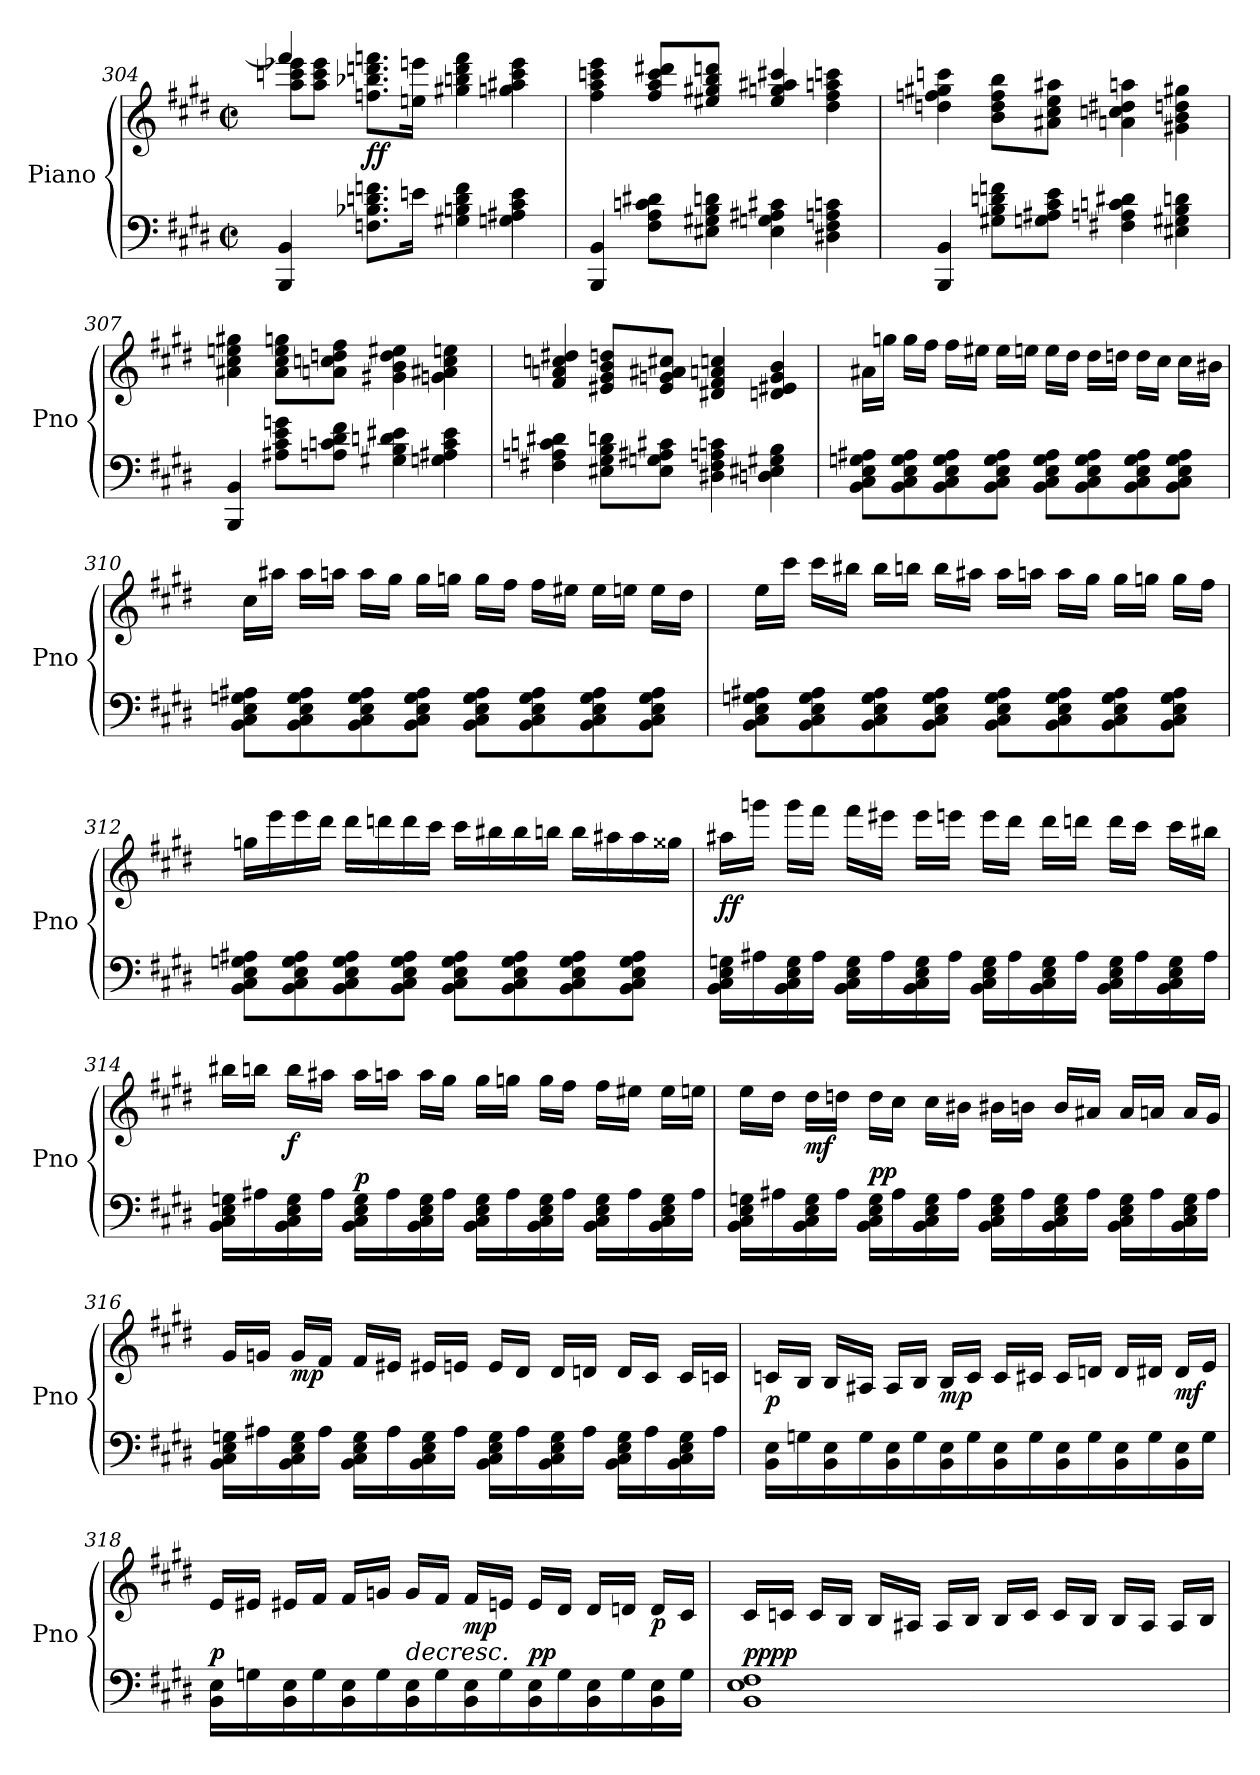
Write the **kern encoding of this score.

**kern	**kern	**dynam
*part1	*part1	*part1
*staff2	*staff1	*staff1/2
*I"Piano	*	*
*I'Pno	*	*
*clefF4	*clefG2	*
*k[f#c#g#d#]	*k[f#c#g#d#]	*
*M4/4	*M4/4	*
*met(c|)	*met(c|)	*
=304	=304	=304
*	*^	*
4BBB/ 4BB/	4fff#/]	8aa\ 8cccn\ 8eee-X\L	.
.	.	8aa\ 8ccc\ 8eee-\J	.
!	!	!	!LO:DY:b
8.Fn\ 8.B-X\ 8.dn\ 8.fn\L	8.ffn\ 8.bb-X\ 8.dddn\ 8.fffn\L	2.ryy	ff
16en\Jk	16een\ 16eeen\Jk	.	.
4G#X\ 4Bn\ 4d\ 4f\	4gg#X\ 4bbn\ 4ddd\ 4fff\	.	.
4Gn\ 4A#X\ 4c#\ 4e\	4ggn\ 4aa#X\ 4ccc\ 4eee\	.	.
*	*v	*v	*
=305	=305	=305
4BBB/ 4BB/	4ff#\ 4aa\ 4cccn\ 4eee\	.
8F#\ 8A\ 8cn\ 8d#X\L	8ff#/ 8aa/ 8ccc/ 8ddd#X/L	.
8E#X\ 8G#X\ 8B\ 8dn\J	8ee#X/ 8gg#X/ 8bb/ 8dddn/J	.
4E#\ 4Gn\ 4A#X\ 4c#X\	4ee#/ 4ggn/ 4aa#X/ 4ccc#X/	.
4D#X\ 4F#\ 4An\ 4cn\	4dd#\ 4ff#\ 4aan\ 4cccn\	.
!!LO:LB:g=z
=306	=306	=306
4BBB/ 4BB/	4ddn\ 4ffn\ 4gg#X\ 4cccn\	.
8G#X\ 8B\ 8dn\ 8fn\L	8b\ 8dd\ 8ff\ 8bb\L	.
8Gn\ 8A#X\ 8c#\ 8e\J	8a#X\ 8cc#\ 8ee\ 8aa#X\J	.
4F#X\ 4An\ 4cn\ 4d#X\	4an\ 4ccn\ 4dd#X\ 4aan\	.
4E#X\ 4G#X\ 4B\ 4dn\	4g#X\ 4b\ 4ddn\ 4gg#X\	.
=307	=307	=307
4BBB/ 4BB/	4a#X\ 4cc#\ 4een\ 4gg#X\	.
8A#X\ 8c#\ 8e\ 8gn\L	8a#\ 8cc#\ 8ee\ 8ggn\L	.
8An\ 8cn\ 8d#\ 8f#\J	8an\ 8ccn\ 8ddn\ 8ff#\J	.
4G#X\ 4B\ 4dn\ 4e#X\	4g#X\ 4b\ 4dd\ 4ee#X\	.
4Gn\ 4A#X\ 4c\ 4e#\	4gn\ 4a#X\ 4cc\ 4een\	.
=308	=308	=308
4F#X\ 4An\ 4cn\ 4d#X\	4f#/ 4an/ 4ccn/ 4dd#X/	.
8E#X\ 8G#\ 8B\ 8dn\L	8e#X/ 8g#/ 8b/ 8ddn/L	.
8E#\ 8Gn\ 8A#X\ 8c#X\J	8e#/ 8gn/ 8a#X/ 8cc#X/J	.
4D#X\ 4F#\ 4An\ 4cn\	4d#X/ 4f#/ 4an/ 4ccn/	.
4Dn\ 4E#X\ 4G#X\ 4B\	4dn/ 4e#X/ 4g/ 4b/	.
!!LO:LB:g=z
=309	=309	=309
!	!	!LO:DY:b=2
!	!	!LO:DY:n=1:b
8BB\ 8C#\ 8E\ 8Gn\ 8A#X\L	16a#X\LL	mp f
.	16ggn\JJ	.
8BB\ 8C#\ 8E\ 8G\ 8A#\	16gg\LL	.
.	16ff#\JJ	.
8BB\ 8C#\ 8E\ 8G\ 8A#\	16ff#\LL	.
.	16ee#X\JJ	.
8BB\ 8C#\ 8E\ 8G\ 8A#\J	16ee#\LL	.
.	16een\JJ	.
8BB\ 8C#\ 8E\ 8G\ 8A#\L	16ee\LL	.
.	16dd#\JJ	.
8BB\ 8C#\ 8E\ 8G\ 8A#\	16dd#\LL	.
.	16ddn\JJ	.
8BB\ 8C#\ 8E\ 8G\ 8A#\	16dd\LL	.
.	16cc#\JJ	.
8BB\ 8C#\ 8E\ 8G\ 8A#\J	16cc#\LL	.
.	16b#X\JJ	.
=310	=310	=310
8BB\ 8C#\ 8E\ 8Gn\ 8A#X\L	16cc#\LL	.
.	16aa#X\JJ	.
8BB\ 8C#\ 8E\ 8G\ 8A#\	16aa#\LL	.
.	16aan\JJ	.
8BB\ 8C#\ 8E\ 8G\ 8A#\	16aa\LL	.
.	16gg#\JJ	.
8BB\ 8C#\ 8E\ 8G\ 8A#\J	16gg#\LL	.
.	16ggn\JJ	.
8BB\ 8C#\ 8E\ 8G\ 8A#\L	16gg\LL	.
.	16ff#\JJ	.
8BB\ 8C#\ 8E\ 8G\ 8A#\	16ff#\LL	.
.	16ee#X\JJ	.
8BB\ 8C#\ 8E\ 8G\ 8A#\	16ee#\LL	.
.	16een\JJ	.
8BB\ 8C#\ 8E\ 8G\ 8A#\J	16ee\LL	.
.	16dd#\JJ	.
!!LO:LB:g=z
=311	=311	=311
8BB\ 8C#\ 8E\ 8Gn\ 8A#X\L	16ee\LL	.
.	16ccc#\JJ	.
8BB\ 8C#\ 8E\ 8G\ 8A#\	16ccc#\LL	.
.	16bb#X\JJ	.
8BB\ 8C#\ 8E\ 8G\ 8A#\	16bb#\LL	.
.	16bbn\JJ	.
8BB\ 8C#\ 8E\ 8G\ 8A#\J	16bb\LL	.
.	16aa#X\JJ	.
8BB\ 8C#\ 8E\ 8G\ 8A#\L	16aa#\LL	.
.	16aan\JJ	.
8BB\ 8C#\ 8E\ 8G\ 8A#\	16aa\LL	.
.	16gg#\JJ	.
8BB\ 8C#\ 8E\ 8G\ 8A#\	16gg#\LL	.
.	16ggn\JJ	.
8BB\ 8C#\ 8E\ 8G\ 8A#\J	16gg\LL	.
.	16ff#\JJ	.
=312	=312	=312
8BB\ 8C#\ 8E\ 8Gn\ 8A#X\L	16ggn\LL	.
.	16eee\	.
8BB\ 8C#\ 8E\ 8G\ 8A#\	16eee\	.
.	16ddd#\JJ	.
8BB\ 8C#\ 8E\ 8G\ 8A#\	16ddd#\LL	.
.	16dddn\	.
8BB\ 8C#\ 8E\ 8G\ 8A#\J	16ddd\	.
.	16ccc#\JJ	.
8BB\ 8C#\ 8E\ 8G\ 8A#\L	16ccc#\LL	.
.	16bb#X\	.
8BB\ 8C#\ 8E\ 8G\ 8A#\	16bb#\	.
.	16bbn\JJ	.
8BB\ 8C#\ 8E\ 8G\ 8A#\	16bb\LL	.
.	16aa#X\	.
8BB\ 8C#\ 8E\ 8G\ 8A#\J	16aa#\	.
.	16gg##X\JJ	.
!!LO:LB:g=z
=313	=313	=313
!	!	!LO:DY:b
16BB!\ 16C#!\ 16E!\ 16Gn!\LL	16aa#X\LL	ff
16A#X!\	16gggn\JJ	.
16BB!\ 16C#!\ 16E!\ 16G!\	16ggg\LL	.
16A#!\JJ	16fff#\JJ	.
16BB!\ 16C#!\ 16E!\ 16G!\LL	16fff#\LL	.
16A#!\	16eee#X\JJ	.
16BB!\ 16C#!\ 16E!\ 16G!\	16eee#\LL	.
16A#!\JJ	16eeen\JJ	.
16BB!\ 16C#!\ 16E!\ 16G!\LL	16eee\LL	.
16A#!\	16ddd#\JJ	.
16BB!\ 16C#!\ 16E!\ 16G!\	16ddd#\LL	.
16A#!\JJ	16dddn\JJ	.
16BB!\ 16C#!\ 16E!\ 16G!\LL	16ddd\LL	.
16A#!\	16ccc#\JJ	.
16BB!\ 16C#!\ 16E!\ 16G!\	16ccc#\LL	.
16A#!\JJ	16bb#X\JJ	.
=314	=314	=314
16BB!\ 16C#!\ 16E!\ 16Gn!\LL	16bb#X\LL	.
16A#X!\	16bbn\JJ	.
!	!	!LO:DY:b
16BB!\ 16C#!\ 16E!\ 16G!\	16bb\LL	f
16A#!\JJ	16aa#X\JJ	.
!	!	!LO:DY:a=2
16BB!\ 16C#!\ 16E!\ 16G!\LL	16aa#\LL	p
16A#!\	16aan\JJ	.
16BB!\ 16C#!\ 16E!\ 16G!\	16aa\LL	.
16A#!\JJ	16gg#\JJ	.
16BB!\ 16C#!\ 16E!\ 16G!\LL	16gg#\LL	.
16A#!\	16ggn\JJ	.
16BB!\ 16C#!\ 16E!\ 16G!\	16gg\LL	.
16A#!\JJ	16ff#\JJ	.
16BB!\ 16C#!\ 16E!\ 16G!\LL	16ff#\LL	.
16A#!\	16ee#X\JJ	.
16BB!\ 16C#!\ 16E!\ 16G!\	16ee#\LL	.
16A#!\JJ	16een\JJ	.
!!LO:PB:g=z
=315	=315	=315
16BB!\ 16C#!\ 16E!\ 16Gn!\LL	16ee\LL	.
16A#X!\	16dd#\JJ	.
!	!	!LO:DY:b
16BB!\ 16C#!\ 16E!\ 16G!\	16dd#\LL	mf
16A#!\JJ	16ddn\JJ	.
!	!	!LO:DY:a=2
16BB!\ 16C#!\ 16E!\ 16G!\LL	16dd\LL	pp
16A#!\	16cc#\JJ	.
16BB!\ 16C#!\ 16E!\ 16G!\	16cc#\LL	.
16A#!\JJ	16b#X\JJ	.
16BB!\ 16C#!\ 16E!\ 16G!\LL	16b#X\LL	.
16A#!\	16bn\JJ	.
16BB!\ 16C#!\ 16E!\ 16G!\	16b/LL	.
16A#!\JJ	16a#X/JJ	.
16BB!\ 16C#!\ 16E!\ 16G!\LL	16a#/LL	.
16A#!\	16an/JJ	.
16BB!\ 16C#!\ 16E!\ 16G!\	16a/LL	.
16A#!\JJ	16g#/JJ	.
=316	=316	=316
16BB!\ 16C#!\ 16E!\ 16Gn!\LL	16g#/LL	.
16A#X!\	16gn/JJ	.
!	!	!LO:DY:b
16BB!\ 16C#!\ 16E!\ 16G!\	16g/LL	mp
16A#!\JJ	16f#/JJ	.
16BB!\ 16C#!\ 16E!\ 16G!\LL	16f#/LL	.
16A#!\	16e#X/JJ	.
16BB!\ 16C#!\ 16E!\ 16G!\	16e#X/LL	.
16A#!\JJ	16en/JJ	.
16BB!\ 16C#!\ 16E!\ 16G!\LL	16e/LL	.
16A#!\	16d#/JJ	.
16BB!\ 16C#!\ 16E!\ 16G!\	16d#/LL	.
16A#!\JJ	16dn/JJ	.
16BB!\ 16C#!\ 16E!\ 16G!\LL	16d/LL	.
16A#!\	16c#/JJ	.
16BB!\ 16C#!\ 16E!\ 16G!\	16c#/LL	.
16A#!\JJ	16cn/JJ	.
!!LO:LB:g=z
=317	=317	=317
!	!	!LO:DY:b
16BB!\ 16E!\LL	16cn/LL	p
16Gn!\	16B/JJ	.
16BB!\ 16E!\	16B/LL	.
16G!\	16A#X/JJ	.
16BB!\ 16E!\	16A#/LL	.
16G!\	16B/JJ	.
!	!	!LO:DY:b
16BB!\ 16E!\	16B/LL	mp
16G!\	16c/JJ	.
16BB!\ 16E!\	16c/LL	.
16G!\	16c#X/JJ	.
16BB!\ 16E!\	16c#/LL	.
16G!\	16dn/JJ	.
16BB!\ 16E!\	16d/LL	.
16G!\	16d#X/JJ	.
!	!	!LO:DY:b
16BB!\ 16E!\	16d#/LL	mf
16G!\JJ	16e/JJ	.
=318	=318	=318
!	!	!LO:DY:a=2
16BB!\ 16E!\LL	16e/LL	p
16Gn!\	16e#X/JJ	.
16BB!\ 16E!\	16e#X/LL	.
16G!\	16f#/JJ	.
16BB!\ 16E!\	16f#/LL	.
16G!\	16gn/JJ	.
!	!	!LO:HP:b
16BB!\ 16E!\	16g/LL	>
16G!\	16f#/JJ	.
!	!	!LO:DY:b
16BB!\ 16E!\	16f#/LL	mp
16G!\	16en/JJ	.
!	!	!LO:DY:a=2
16BB!\ 16E!\	16e/LL	pp
16G!\	16d#/JJ	.
16BB!\ 16E!\	16d#/LL	.
16G!\	16dn/JJ	.
!	!	!LO:DY:b
16BB!\ 16E!\	16d/LL	p
16G!\JJ	16c#/JJ	.
.	.	]
!!LO:LB:g=z
=319	=319	=319
!	!	!LO:DY:a=2
!	!	!LO:DY:n=1:a
1BB 1E 1F#	16c#/LL	pp pp
.	16cn/JJ	.
.	16c/LL	.
.	16B/JJ	.
.	16B/LL	.
.	16A#X/JJ	.
.	16A#/LL	.
.	16B/JJ	.
.	16B/LL	.
.	16c/JJ	.
.	16c/LL	.
.	16B/JJ	.
.	16B/LL	.
.	16A#/JJ	.
.	16A#/LL	.
.	16B/JJ	.
=	=	=
*-	*-	*-
